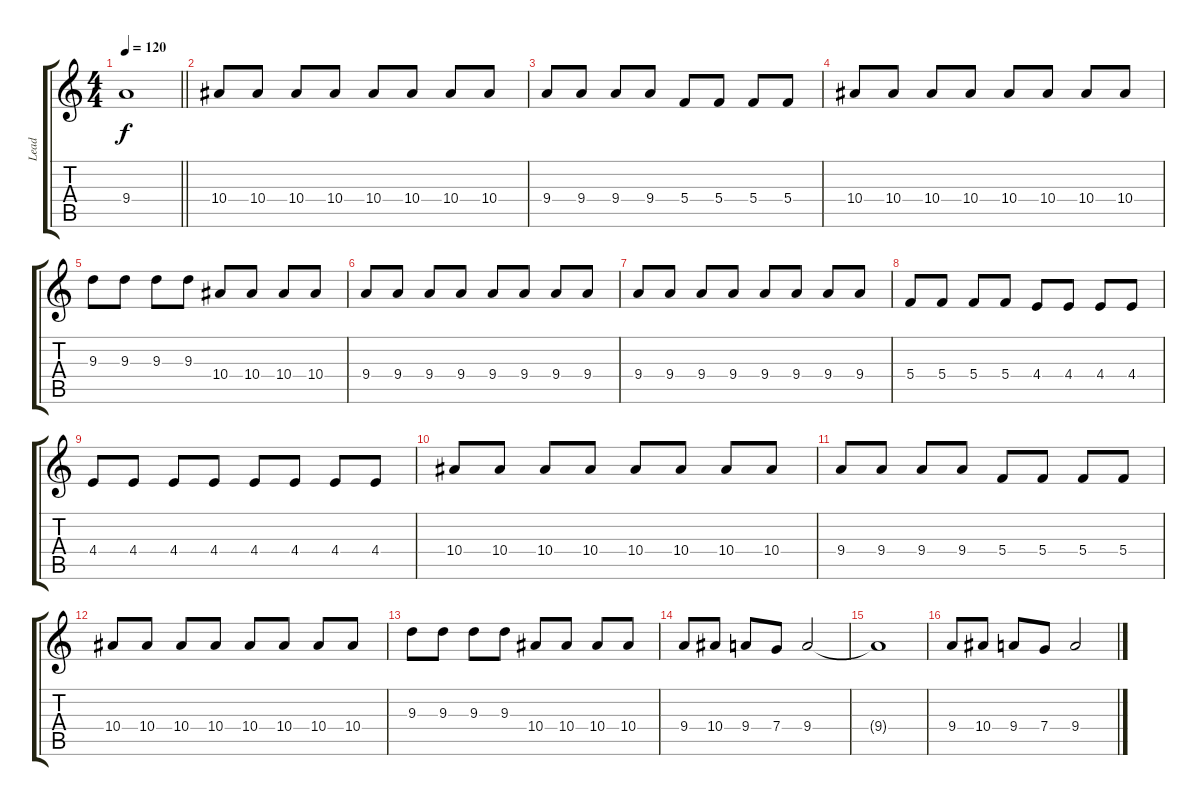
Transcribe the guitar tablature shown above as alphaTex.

\track ("Lead" "Lead") {instrument distortionguitar}
\staff {score tabs}
\tuning (D4 A3 F3 C3 G2 D2) {hide}
\ts (4 4)
\tempo 120
\clef g2
\barLineRight lightlight
\ks c
9.4{t}.1{dy f} |
10.4.8 10.4.8 10.4.8 10.4.8 10.4.8 10.4.8 10.4.8 10.4.8 |
9.4.8 9.4.8 9.4.8 9.4.8 5.4.8 5.4.8 5.4.8 5.4.8 |
10.4.8 10.4.8 10.4.8 10.4.8 10.4.8 10.4.8 10.4.8 10.4.8 |
9.3.8 9.3.8 9.3.8 9.3.8 10.4.8 10.4.8 10.4.8 10.4.8 |
9.4.8 9.4.8 9.4.8 9.4.8 9.4.8 9.4.8 9.4.8 9.4.8 |
9.4.8 9.4.8 9.4.8 9.4.8 9.4.8 9.4.8 9.4.8 9.4.8 |
5.4.8 5.4.8 5.4.8 5.4.8 4.4.8 4.4.8 4.4.8 4.4.8 |
4.4.8 4.4.8 4.4.8 4.4.8 4.4.8 4.4.8 4.4.8 4.4.8 |
10.4.8 10.4.8 10.4.8 10.4.8 10.4.8 10.4.8 10.4.8 10.4.8 |
9.4.8 9.4.8 9.4.8 9.4.8 5.4.8 5.4.8 5.4.8 5.4.8 |
10.4.8 10.4.8 10.4.8 10.4.8 10.4.8 10.4.8 10.4.8 10.4.8 |
9.3.8 9.3.8 9.3.8 9.3.8 10.4.8 10.4.8 10.4.8 10.4.8 |
9.4.8 10.4.8 9.4.8 7.4.8 9.4.2 |
9.4{t}.1 |
9.4.8 10.4.8 9.4.8 7.4.8 9.4.2
